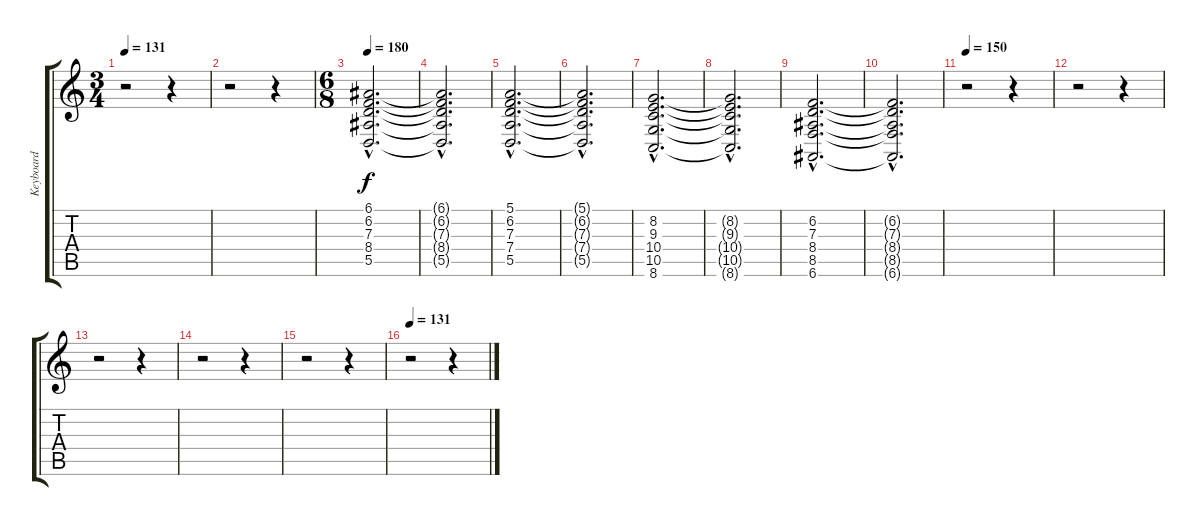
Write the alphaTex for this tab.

\track ("Keyboard" "Keyboard") {instrument choiraahs}
\staff {score tabs}
\tuning (E4 B3 G3 D3 A2 E2) {hide}
\ts (3 4)
\tempo 131
\clef g2
\ks c
r.2{dy f} r.4 |
r.2 r.4 |
\ts (6 8)
\tempo 180
(6.1{hac} 6.2{hac} 7.3{hac} 8.4{hac} 5.5{hac}).2{d} |
(6.1{hac t} 6.2{hac t} 7.3{hac t} 8.4{hac t} 5.5{hac t}).2{d} |
(5.1{hac} 6.2{hac} 7.3{hac} 7.4{hac} 5.5{hac}).2{d} |
(5.1{hac t} 6.2{hac t} 7.3{hac t} 7.4{hac t} 5.5{hac t}).2{d} |
(8.2{hac} 9.3{hac} 10.4{hac} 10.5{hac} 8.6{hac}).2{d} |
(8.2{hac t} 9.3{hac t} 10.4{hac t} 10.5{hac t} 8.6{hac t}).2{d} |
(6.2{hac} 7.3{hac} 8.4{hac} 8.5{hac} 6.6{hac}).2{d} |
(6.2{hac t} 7.3{hac t} 8.4{hac t} 8.5{hac t} 6.6{hac t}).2{d} |
\tempo 150
r.2 r.4 |
r.2 r.4 |
r.2 r.4 |
r.2 r.4 |
r.2 r.4 |
\tempo 131
r.2 r.4
